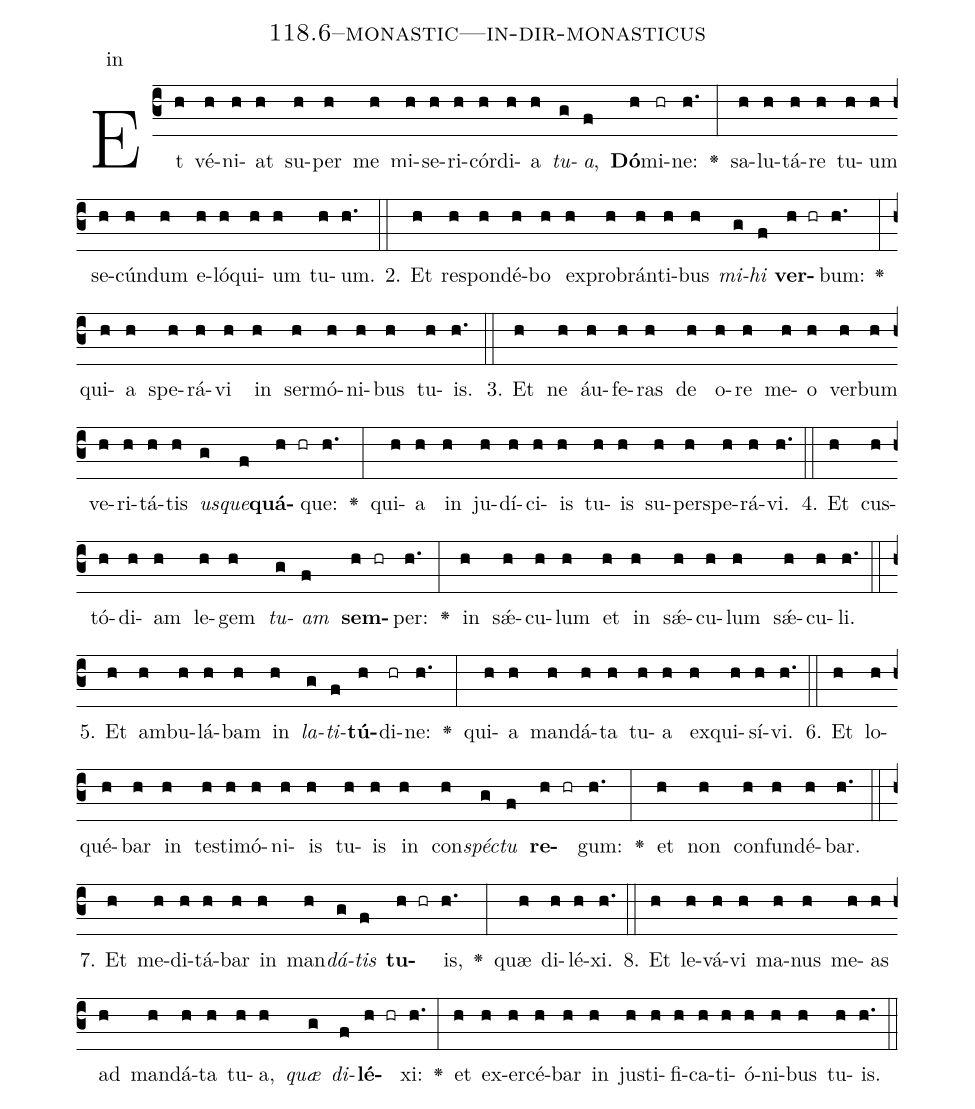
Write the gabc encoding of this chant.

name: 118.6--monastic---in-dir-monasticus;
annotation: in;
%%
(c3)Et(h) vé(h)ni(h)at(h) su(h)per(h) me(h) mi(h)se(h)ri(h)cór(h)di(h)a(h) <i>tu</i>(g)<i>a</i>,(f) <b>Dó</b>(h)mi(hr)ne:(h.) <v>\greheightstar</v>(:) sa(h)lu(h)tá(h)re(h) tu(h)um(h) se(h)cún(h)dum(h) e(h)ló(h)qui(h)um(h) tu(h)um.(h.) (::)
2. Et(h) re(h)spon(h)dé(h)bo(h) ex(h)pro(h)brán(h)ti(h)bus(h) <i>mi</i>(g)<i>hi</i>(f) <b>ver</b>(h hr)bum:(h.) <v>\greheightstar</v>(:) qui(h)a(h) spe(h)rá(h)vi(h) in(h) ser(h)mó(h)ni(h)bus(h) tu(h)is.(h.) (::)
3. Et(h) ne(h) áu(h)fe(h)ras(h) de(h) o(h)re(h) me(h)o(h) ver(h)bum(h) ve(h)ri(h)tá(h)tis(h) <i>us</i>(g)<i>que</i>(f)<b>quá</b>(h hr)que:(h.) <v>\greheightstar</v>(:) qui(h)a(h) in(h) ju(h)dí(h)ci(h)is(h) tu(h)is(h) su(h)per(h)spe(h)rá(h)vi.(h.) (::)
4. Et(h) cus(h)tó(h)di(h)am(h) le(h)gem(h) <i>tu</i>(g)<i>am</i>(f) <b>sem</b>(h hr)per:(h.) <v>\greheightstar</v>(:) in(h) sǽ(h)cu(h)lum(h) et(h) in(h) sǽ(h)cu(h)lum(h) sǽ(h)cu(h)li.(h.) (::)
5. Et(h) am(h)bu(h)lá(h)bam(h) in(h) <i>la</i>(g)<i>ti</i>(f)<b>tú</b>(h)di(hr)ne:(h.) <v>\greheightstar</v>(:) qui(h)a(h) man(h)dá(h)ta(h) tu(h)a(h) ex(h)qui(h)sí(h)vi.(h.) (::)
6. Et(h) lo(h)qué(h)bar(h) in(h) tes(h)ti(h)mó(h)ni(h)is(h) tu(h)is(h) in(h) con(h)<i>spéc</i>(g)<i>tu</i>(f) <b>re</b>(h hr)gum:(h.) <v>\greheightstar</v>(:) et(h) non(h) con(h)fun(h)dé(h)bar.(h.) (::)
7. Et(h) me(h)di(h)tá(h)bar(h) in(h) man(h)<i>dá</i>(g)<i>tis</i>(f) <b>tu</b>(h hr)is,(h.) <v>\greheightstar</v>(:) quæ(h) di(h)lé(h)xi.(h.) (::)
8. Et(h) le(h)vá(h)vi(h) ma(h)nus(h) me(h)as(h) ad(h) man(h)dá(h)ta(h) tu(h)a,(h) <i>quæ</i>(g) <i>di</i>(f)<b>lé</b>(h hr)xi:(h.) <v>\greheightstar</v>(:) et(h) ex(h)er(h)cé(h)bar(h) in(h) jus(h)ti(h)fi(h)ca(h)ti(h)ó(h)ni(h)bus(h) tu(h)is.(h.) (::)
